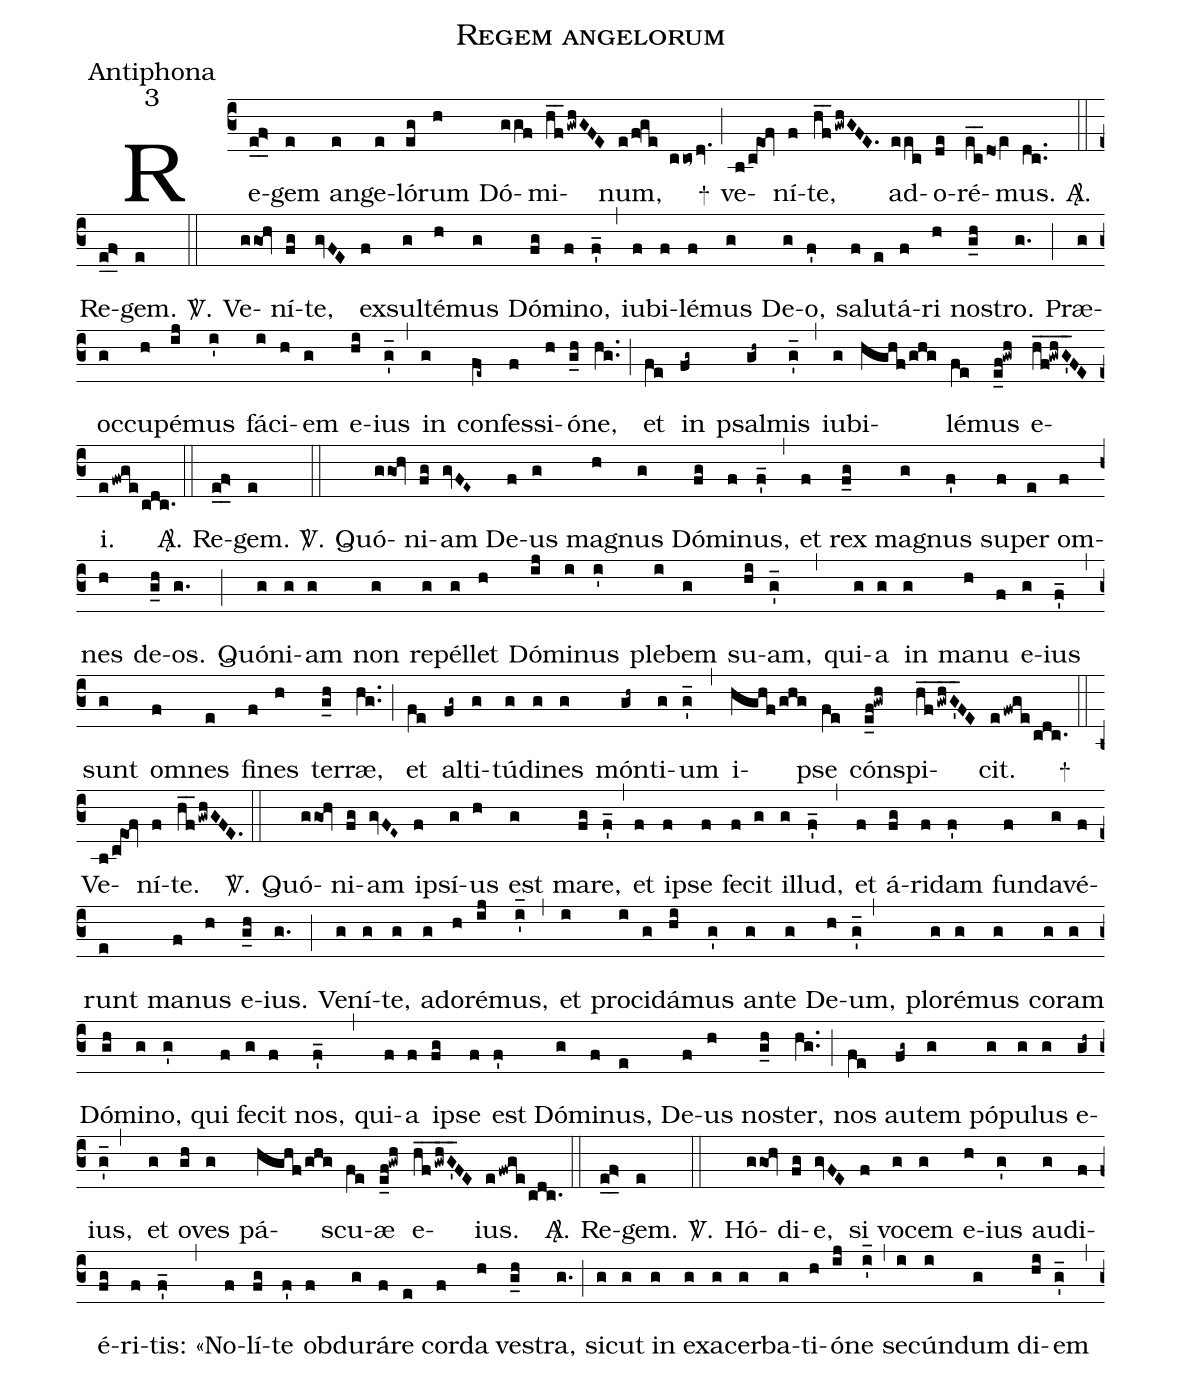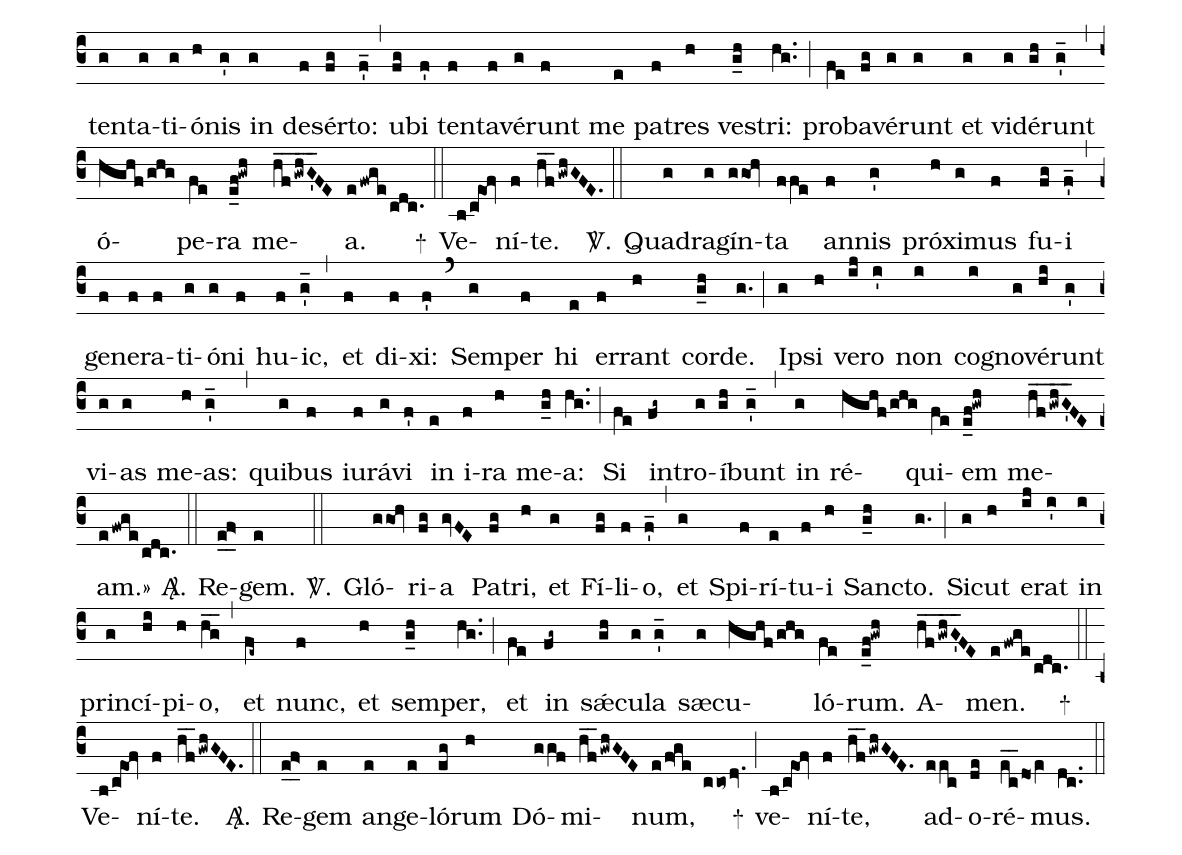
name:Regem angelorum;
office-part:Antiphona;
mode:3;
%%
(c3)
Re(e_0f>_0)gem(e) an(e)ge(e)ló(eg)rum(h) Dó(ggf)mi(hf__gwhGFE)num,(e/f!ge cco~dv.) +(;)
ve(b/ceOf)ní(f)te,(hf__gwhGFE.) ad(eec)o(de)ré(ec__doeV)mus.(dc..) <sp>A/</sp>.(::)

Re(e_0f>_0)gem.(e) <sp>V/</sp>.(::)

Ve(g/goh)ní(fg)te,(gvFE) ex(f)sul(g)té(h)mus(g) Dó(fg)mi(f)no,(f_') (,)
iu(f)bi(f)lé(f)mus(g) De(g)o,(f') sa(f)lu(e)tá(f)ri(h) no(g_h)stro.(g.) (;)
Præ(g)oc(g)cu(h)pé(ij)mus(i') fá(i)ci(h)em(g) e(hi)ius(g_') (,)
in(g) con(fe~)fes(f)si(h)ó(g_h)ne,(hg..) (;)
et(fe) in(fg~) psal(gh~)mis(g_') (,)
iu(g)bi(hghf/ghg)lé(fe)mus(e_f!gwh) e(hf__!gwhG__'FE)i.(efwge/cdc.) <sp>A/</sp>.(::)

Re(e_0f>_0)gem.(e) <sp>V/</sp>.(::)

Quó(g/goh)ni(fg)am(gvFE~) De(f)us(g) ma(h)gnus(g) Dó(fg)mi(f)nus,(f_') (,)
et(f) rex(f_g) ma(g)gnus(f') su(f)per(e) om(f)nes(h) de(g_h)os.(g.) (;)
Quó(g)ni(g)am(g) non(g) re(g)pél(g)let(h) Dó(ij)mi(i)nus(i') ple(i)bem(g) su(hi)am,(g_') (,)
qui(g)a(g) in(g) ma(h)nu(f) e(g)ius(f_') (,)
sunt(g) om(f)nes(e) fi(f)nes(h) ter(g_h)ræ,(hg..) (;)
et(fe) al(fg~)ti(g)tú(g)di(g)nes(g) món(gh~)ti(g)um(g_') (,)
i(hghf/ghg)pse(fe) cón(e_f!gwh)spi(hf__gwh_G_'FE)cit.(efwge/cdc.) +(::)

Ve(b/ceOf)ní(f)te.(hf__gwhGFE.) <sp>V/</sp>.(::)

Quó(g/goh)ni(fg)am(gvFE~) i(f)psí(g)us(h) est(g) ma(fg)re,(f_') (,)
et(f) i(f)pse(f) fe(f)cit(g) il(g)lud,(f_') (,)
et(f) á(fg)ri(f)dam(f') fun(f)da(g)vé(f)runt(e) ma(f)nus(h) e(g_h)ius.(g.) (;)
Ve(g)ní(g)te,(g) a(g)do(h)ré(ij)mus,(i_') (,)
et(i) pro(i)ci(g)dá(hi)mus(g') an(g)te(g) De(h)um,(g_',) plo(g)ré(g)mus(g) co(g)ram(g) Dó(gh)mi(g)no,(g') qui(f) fe(g)cit(f) nos,(f_') (,)
qui(f)a(f) i(fg)pse(f) est(f') Dó(g)mi(f)nus,(e) De(f)us(h) no(g_h)ster,(hg..) (;)
nos(fe) au(fg~)tem(g) pó(g)pu(g)lus(g) e(gh~)ius,(g_',) et(g) o(gh)ves(g) pá(hghf/ghg)scu(fe)æ(e_f!gwh) e(hf__gwh_G_'FE)ius.(efwge/cdc.)  <sp>A/</sp>.(::)

Re(e_0f>_0)gem.(e) <sp>V/</sp>.(::)

Hó(g/goh)di(fg)e,(gvFE) si(f) vo(g)cem(g) e(h)ius(g') au(g)di(f)é(fg)ri(f)tis:(f_') (,)
«No(f)lí(fg)te(f') ob(f)du(g)rá(f)re(e) cor(f)da(h) ve(g_h)stra,(g.) (;)
si(g)cut(g) in(g) e(g)xa(g)cer(g)ba(g)ti(h)ó(ij)ne(i_') (,)
se(i)cún(i)dum(g) di(hi)em(g_') (,)
ten(g)ta(g)ti(g)ó(h)nis(g') in(g) de(f)sér(fg)to:(f_') (,)
u(fg)bi(f') ten(f)ta(f)vé(g)runt(f) me(e) pa(f)tres(h) ve(g_h)stri:(hg..) (;)
pro(fe)ba(fg)vé(g)runt(g) et(g) vi(g)dé(gh)runt(g_') (,)
ó(hghf/ghg)pe(fe)ra(e_f!gwh) me(hf__gwh_G'_FE)a.(efwge/cdc.) +(::)

Ve(b/ceOf)ní(f)te.(hf__gwhGFE.) <sp>V/</sp>.(::)

Qua(g)dra(g)gín(g/goh)ta(ffe) an(f)nis(g') pró(h)xi(g)mus(f) fu(fg)i(f'_) (,)
ge(f)ne(f)ra(f)ti(g)ó(g)ni(f) hu(f)ic,(g_') (,)
et(f) di(f)xi:(f') (`)
Sem(g)per(f) hi(e) er(f)rant(h) cor(g_h)de.(g.) (;)
I(g)psi(h) ve(ij)ro(i') non(i) co(i)gno(g)vé(hi)runt(g') vi(g)as(g) me(h)as:(g_') (,)
qui(g)bus(f) iu(f)rá(g)vi(f') in(e) i(f)ra(h) me(g_h)a:(hg..) (;)
Si(fe) in(fg~)tro(g)í(gh)bunt(g_') (,)
in(g) ré(hghf/ghg)qui(fe)em(e_f!gwh) me(hf__gwh_G_'FE)am.»(efwge/cdc.)  <sp>A/</sp>.(::)

Re(e_0f>_0)gem.(e) <sp>V/</sp>.(::)

Gló(g/goh)ri(fg)a(gvFE) Pa(fg)tri,(h) et(g) Fí(fg)li(f)o,(f_') (,)
et(g) Spi(f)rí(e)tu(f)i(h) San(g_h)cto.(g.) (;)
Si(g)cut(h) e(ij)rat(i') in(i) prin(g)cí(hi)pi(h)o,(h_g_) (,)
et(fe~) nunc,(f) et(h) sem(g_h)per,(hg..) (;)
et(fe) in(fg~) sǽ(gh)cu(g)la(g_') sæ(g)cu(hghf/ghg)ló(fe)rum.(e_f!gwh) A(hf__gwh_G'_FE)men.(efwge/cdc.) +(::)

Ve(b/ceOf)ní(f)te.(hf__gwhGFE.) <sp>A/</sp>.(::)

Re(e_0f>_0)gem(e) an(e)ge(e)ló(eg)rum(h) Dó(ggf)mi(hf__gwhGFE)num,(e/f!ge cco~dv.) +(;)
ve(b/ceOf)ní(f)te,(hf__gwhGFE.) ad(eec)o(de)ré(ec__doeV)mus.(dc..) (::)
